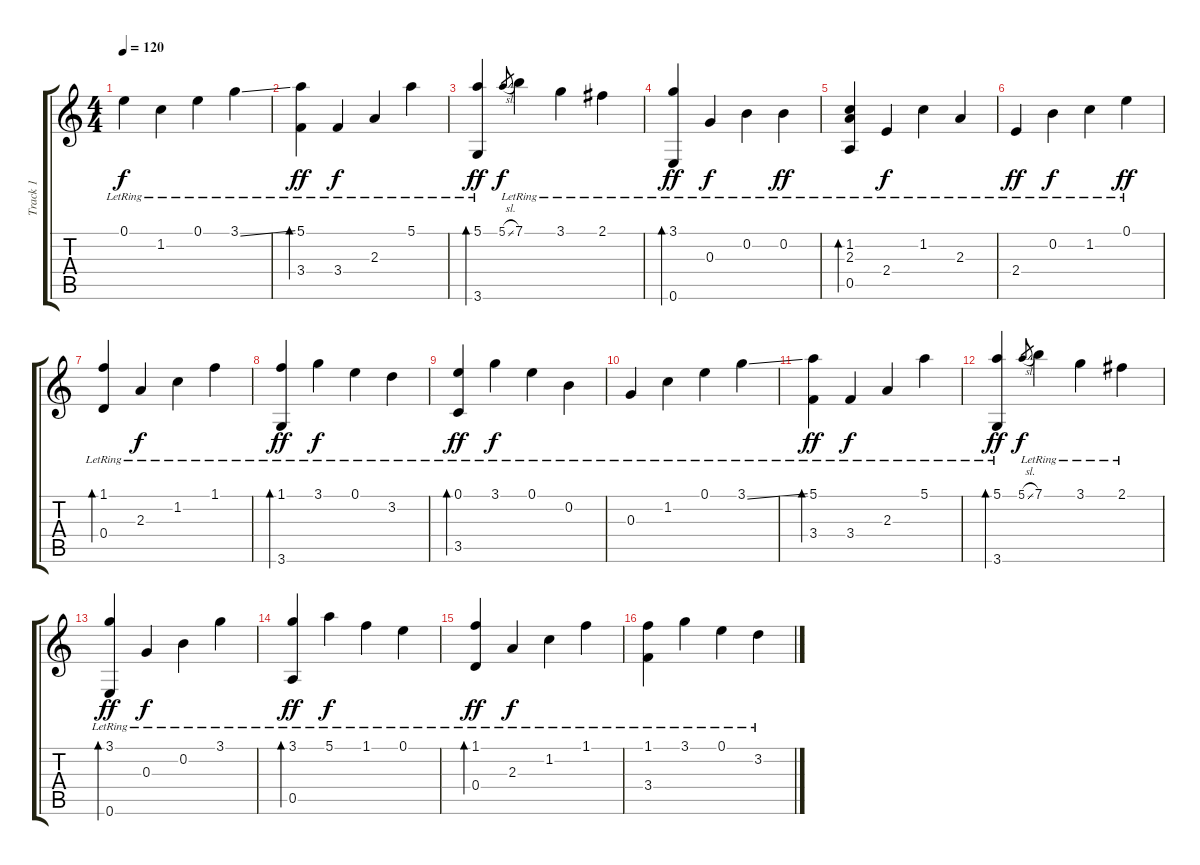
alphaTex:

\track ("Track 1" "Track 1") {instrument acousticguitarnylon}
\staff {score tabs}
\tuning (E4 B3 G3 D3 A2 E2) {hide}
\ts (4 4)
\tempo 120
\clef g2
\ks c
0.1{lr}.4{dy f} 1.2{lr}.4 0.1{lr}.4 3.1{ss lr}.4 |
(5.1{lr} 3.4{lr}).4{bd 240 dy ff} 3.4{lr}.4{dy f} 2.3{lr}.4 5.1{lr}.4 |
(5.1{lr} 3.6{lr}).4{bd 240 dy ff} 5.1{sl}.8{gr dy f} 7.1{lr}.4 3.1{lr}.4 2.1{lr}.4 |
(3.1{lr} 0.6{lr}).4{bd 240 dy ff} 0.3{lr}.4{dy f} 0.2{lr}.4 0.2{lr}.4{dy ff} |
(1.2{lr} 2.3{lr} 0.5{lr}).4{bd 240} 2.4{lr}.4{dy f} 1.2{lr}.4 2.3{lr}.4 |
2.4{lr}.4{dy ff} 0.2{lr}.4{dy f} 1.2{lr}.4 0.1{lr}.4{dy ff} |
(1.1{lr} 0.4{lr}).4{bd 240} 2.3{lr}.4{dy f} 1.2{lr}.4 1.1{lr}.4 |
(1.1{lr} 3.6{lr}).4{bd 240 dy ff} 3.1{lr}.4{dy f} 0.1{lr}.4 3.2{lr}.4 |
(0.1{lr} 3.5{lr}).4{bd 240 dy ff} 3.1{lr}.4{dy f} 0.1{lr}.4 0.2{lr}.4 |
0.3{lr}.4 1.2{lr}.4 0.1{lr}.4 3.1{ss lr}.4 |
(5.1{lr} 3.4{lr}).4{bd 240 dy ff} 3.4{lr}.4{dy f} 2.3{lr}.4 5.1{lr}.4 |
(5.1{lr} 3.6{lr}).4{bd 240 dy ff} 5.1{sl}.8{gr dy f} 7.1{lr}.4 3.1{lr}.4 2.1{lr}.4 |
(3.1{lr} 0.6{lr}).4{bd 240 dy ff} 0.3{lr}.4{dy f} 0.2{lr}.4 3.1{lr}.4 |
(3.1{lr} 0.5{lr}).4{bd 240 dy ff} 5.1{lr}.4{dy f} 1.1{lr}.4 0.1{lr}.4 |
(1.1{lr} 0.4{lr}).4{bd 240 dy ff} 2.3{lr}.4{dy f} 1.2{lr}.4 1.1{lr}.4 |
(1.1{lr} 3.4{lr}).4 3.1{lr}.4 0.1{lr}.4 3.2{lr}.4
